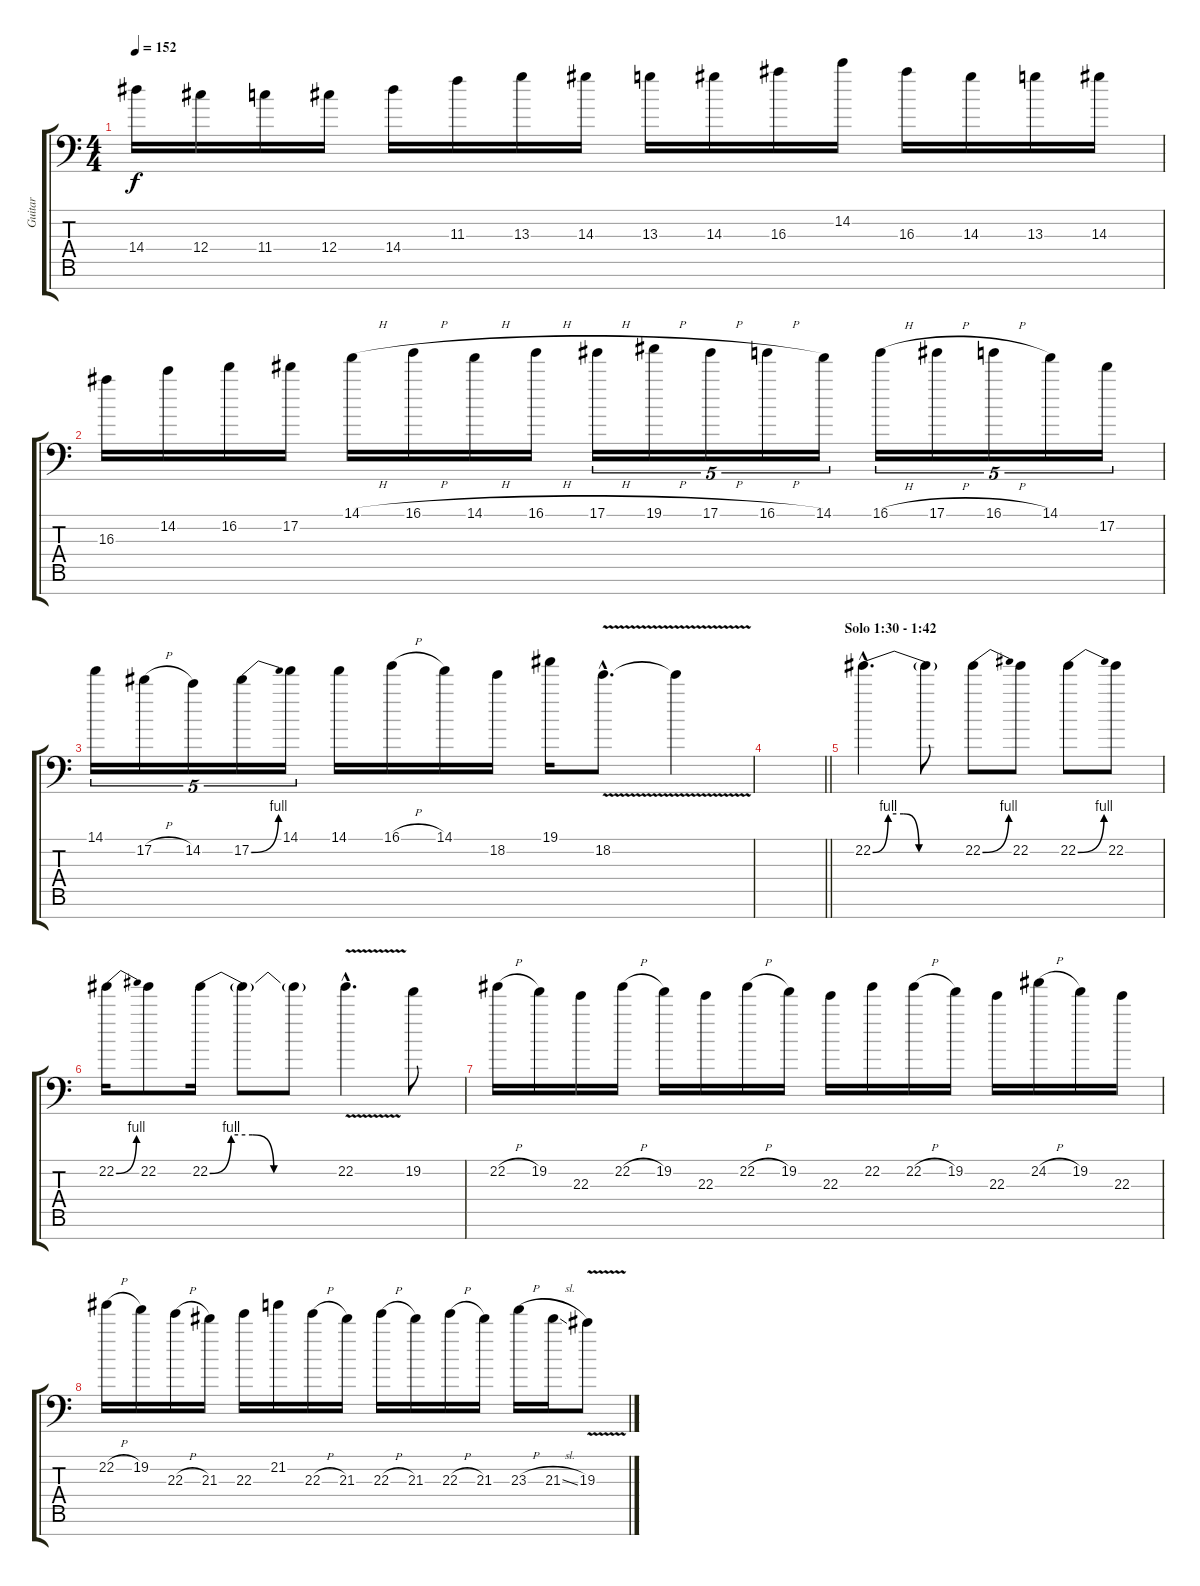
\track ("Guitar" "Guitar") {instrument distortionguitar}
\staff {score tabs}
\tuning (Eb4 Bb3 Gb3 Db3 Ab2 Eb2 Bb1) {hide}
\ts (4 4)
\tempo 152
\clef f4
\ks c
14.4.16{dy f} 12.4.16 11.4.16 12.4.16 14.4.16 11.3.16 13.3.16 14.3.16 13.3.16 14.3.16 16.3.16 14.2.16 16.3.16 14.3.16 13.3.16 14.3.16 |
16.3.16 14.2.16 16.2.16 17.2.16 14.1{h}.16 16.1{h}.16 14.1{h}.16 16.1{h}.16 17.1{h}.16{tu (5 4)} 19.1{h}.16{tu (5 4)} 17.1{h}.16{tu (5 4)} 16.1{h}.16{tu (5 4)} 14.1.16{tu (5 4)} 16.1{h}.16{tu (5 4)} 17.1{h}.16{tu (5 4)} 16.1{h}.16{tu (5 4)} 14.1.16{tu (5 4)} 17.2.16{tu (5 4)} |
14.1.16{tu (5 4)} 17.2{h}.16{tu (5 4)} 14.2.16{tu (5 4)} 17.2{be (bend 0 0 60 4)}.16{tu (5 4)} 14.1.16{tu (5 4)} 14.1.16 16.1{h}.16 14.1.16 18.2.16 19.1.16 18.2{v hac}.8{d} 18.2{t}.4 |
\barLineRight lightlight
|
\section ("" "Solo 1:30 - 1:42")
22.2{be (custom 0 0 10 4 20 4 30 0 60 0) hac}.4{d} 22.2{t}.8 22.2{be (bend 0 0 60 4)}.8 22.2.8 22.2{be (bend 0 0 60 4)}.8 22.2.8 |
22.2{be (bend 0 0 60 4)}.16 22.2.8 22.2{be (custom 0 0 10 4 20 4 30 0 60 0)}.16 22.2{t}.8 22.2{t}.8 22.2{v hac}.4{d} 19.2.8 |
22.2{h}.16 19.2.16 22.3.16 22.2{h}.16 19.2.16 22.3.16 22.2{h}.16 19.2.16 22.3.16 22.2.16 22.2{h}.16 19.2.16 22.3.16 24.2{h}.16 19.2.16 22.3.16 |
22.2{h}.16 19.2.16 22.3{h}.16 21.3.16 22.3.16 21.2.16 22.3{h}.16 21.3.16 22.3{h}.16 21.3.16 22.3{h}.16 21.3.16 23.3{h}.16 21.3{sl}.16 19.3{v}.8
